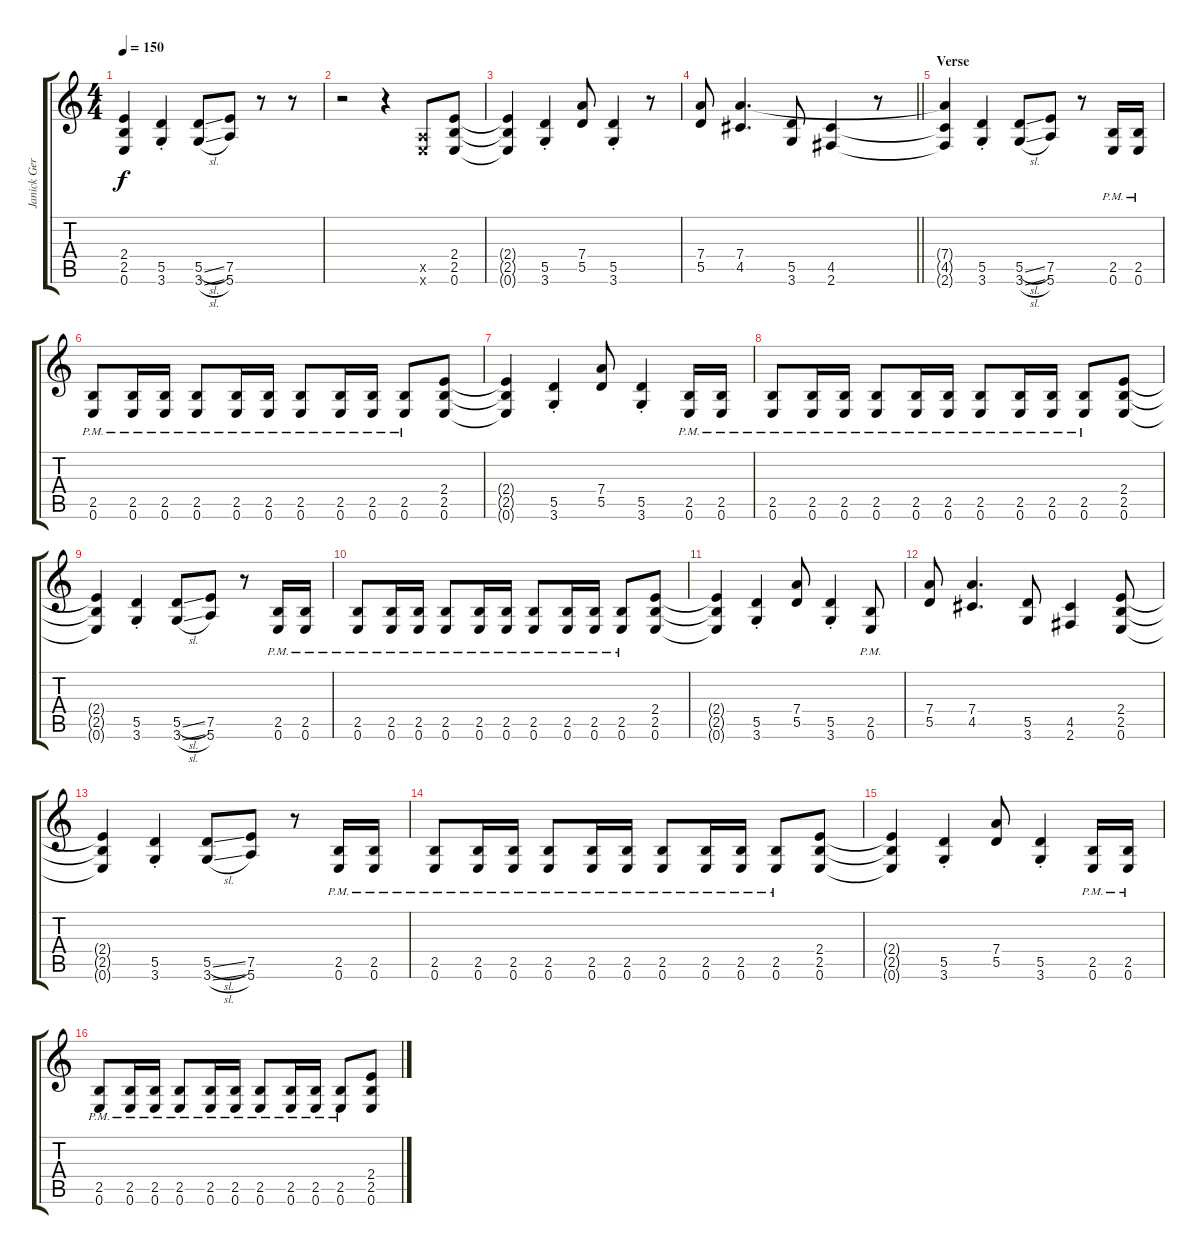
\track ("Janick Gers" "Janick Ger") {instrument distortionguitar}
\staff {score tabs}
\tuning (E4 B3 G3 D3 A2 E2) {hide}
\ts (4 4)
\tempo 150
\clef g2
\ks c
(2.4{t} 2.5{t} 0.6{t}).4{dy f} (5.5{st} 3.6{st}).4 (5.5{sl} 3.6{sl}).8 (7.5 5.6).8 r.8 r.8 |
r.2 r.4 (0.5{x} 0.6{x}).8 (2.4 2.5 0.6).8 |
(2.4{t} 2.5{t} 0.6{t}).4 (5.5{st} 3.6{st}).4 (7.4 5.5).8 (5.5{st} 3.6{st}).4 r.8 |
\barLineRight lightlight
(7.4 5.5).8 (7.4 4.5).4{d} (5.5 3.6).8 (4.5 2.6).4 r.8 |
\section ("" "Verse")
(7.4{t} 4.5{t} 2.6{t}).4{volume 10} (5.5{st} 3.6{st}).4 (5.5{sl} 3.6{sl}).8 (7.5 5.6).8 r.8 (2.5{pm} 0.6{pm}).16 (2.5{pm} 0.6{pm}).16 |
(2.5{pm} 0.6{pm}).8 (2.5{pm} 0.6{pm}).16 (2.5{pm} 0.6{pm}).16 (2.5{pm} 0.6{pm}).8 (2.5{pm} 0.6{pm}).16 (2.5{pm} 0.6{pm}).16 (2.5{pm} 0.6{pm}).8 (2.5{pm} 0.6{pm}).16 (2.5{pm} 0.6{pm}).16 (2.5{pm} 0.6{pm}).8 (2.4 2.5 0.6).8 |
(2.4{t} 2.5{t} 0.6{t}).4 (5.5{st} 3.6{st}).4 (7.4 5.5).8 (5.5{st} 3.6{st}).4 (2.5{pm} 0.6{pm}).16 (2.5{pm} 0.6{pm}).16 |
(2.5{pm} 0.6{pm}).8 (2.5{pm} 0.6{pm}).16 (2.5{pm} 0.6{pm}).16 (2.5{pm} 0.6{pm}).8 (2.5{pm} 0.6{pm}).16 (2.5{pm} 0.6{pm}).16 (2.5{pm} 0.6{pm}).8 (2.5{pm} 0.6{pm}).16 (2.5{pm} 0.6{pm}).16 (2.5{pm} 0.6{pm}).8 (2.4 2.5 0.6).8 |
(2.4{t} 2.5{t} 0.6{t}).4 (5.5{st} 3.6{st}).4 (5.5{sl} 3.6{sl}).8 (7.5 5.6).8 r.8 (2.5{pm} 0.6{pm}).16 (2.5{pm} 0.6{pm}).16 |
(2.5{pm} 0.6{pm}).8 (2.5{pm} 0.6{pm}).16 (2.5{pm} 0.6{pm}).16 (2.5{pm} 0.6{pm}).8 (2.5{pm} 0.6{pm}).16 (2.5{pm} 0.6{pm}).16 (2.5{pm} 0.6{pm}).8 (2.5{pm} 0.6{pm}).16 (2.5{pm} 0.6{pm}).16 (2.5{pm} 0.6{pm}).8 (2.4 2.5 0.6).8 |
(2.4{t} 2.5{t} 0.6{t}).4 (5.5{st} 3.6{st}).4 (7.4 5.5).8 (5.5{st} 3.6{st}).4 (2.5{pm} 0.6{pm}).8 |
(7.4 5.5).8 (7.4 4.5).4{d} (5.5 3.6).8 (4.5 2.6).4 (2.4 2.5 0.6).8 |
(2.4{t} 2.5{t} 0.6{t}).4 (5.5{st} 3.6{st}).4 (5.5{sl} 3.6{sl}).8 (7.5 5.6).8 r.8 (2.5{pm} 0.6{pm}).16 (2.5{pm} 0.6{pm}).16 |
(2.5{pm} 0.6{pm}).8 (2.5{pm} 0.6{pm}).16 (2.5{pm} 0.6{pm}).16 (2.5{pm} 0.6{pm}).8 (2.5{pm} 0.6{pm}).16 (2.5{pm} 0.6{pm}).16 (2.5{pm} 0.6{pm}).8 (2.5{pm} 0.6{pm}).16 (2.5{pm} 0.6{pm}).16 (2.5{pm} 0.6{pm}).8 (2.4 2.5 0.6).8 |
(2.4{t} 2.5{t} 0.6{t}).4 (5.5{st} 3.6{st}).4 (7.4 5.5).8 (5.5{st} 3.6{st}).4 (2.5{pm} 0.6{pm}).16 (2.5{pm} 0.6{pm}).16 |
(2.5{pm} 0.6{pm}).8 (2.5{pm} 0.6{pm}).16 (2.5{pm} 0.6{pm}).16 (2.5{pm} 0.6{pm}).8 (2.5{pm} 0.6{pm}).16 (2.5{pm} 0.6{pm}).16 (2.5{pm} 0.6{pm}).8 (2.5{pm} 0.6{pm}).16 (2.5{pm} 0.6{pm}).16 (2.5{pm} 0.6{pm}).8 (2.4 2.5 0.6).8
